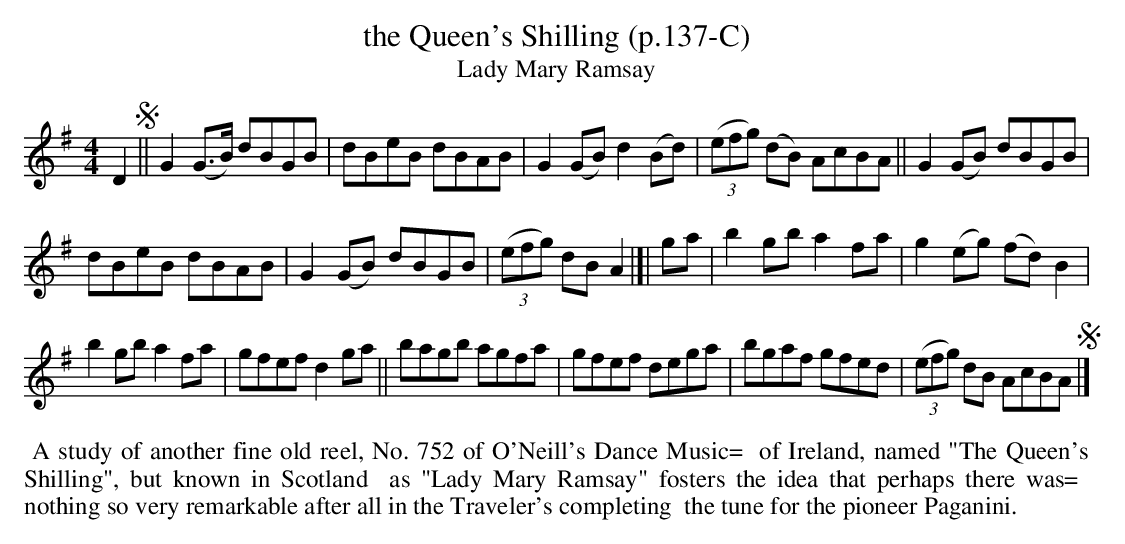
X:1
T: the Queen's Shilling (p.137-C)
T: Lady Mary Ramsay
M: 4/4
L: 1/8
K: G
D2 !segno!||\
G2 (G>B) dBGB | dBeB dBAB | G2(GB) d2(Bd) | (3(efg) (dB) AcBA || G2 (GB) dBGB |
dBeB dBAB | G2(GB) dBGB | (3(efg) dB A2 |]| ga | b2gb a2fa | g2(eg) (fd)B2 |
b2gb a2fa | gfef d2ga || bagb agfa | gfef dega | bgaf gfed | (3(efg) dB AcBA !segno!|]
